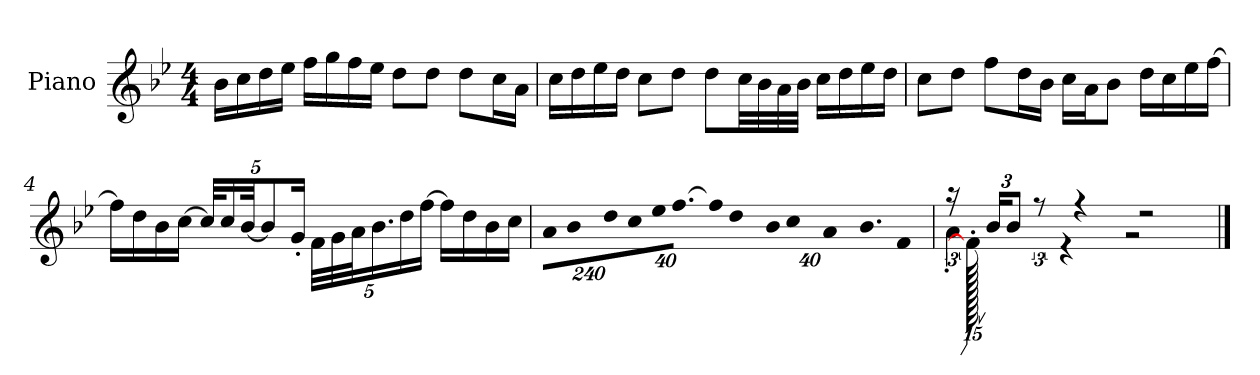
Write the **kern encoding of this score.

**kern
*part1
*staff1
*I"Piano
*I'P-no
*clefG2
*k[b-e-]
*M4/4
*MM90
=1
16b-\LL
16cc\
16dd\
16ee-\JJ
16ff\LL
16gg\
16ff\
16ee-\JJ
8dd\L
8dd\J
8dd\L
16cc\L
16a\JJ
=2
16cc\LL
16dd\
16ee-\
16dd\JJ
8cc\L
8dd\J
8dd\L
32cc\LL
32b-\
32a\
32b-\JJJ
16cc\LL
16dd\
16ee-\
16dd\JJ
=3
8cc\L
8dd\J
8ff\L
16dd\L
16b-\JJ
16cc\LL
16a\J
8b-\J
16dd\LL
16cc\
16ee-\
[16ff\JJ
!!LO:LB:g=z
=4
16ff\LL]
16dd\
16b-\
[16cc\JJ
*Xbrackettup
40cc/KLL]
20cc/
[40b-/JK
10b-/]
20g'/Jk
40f\LLL
40g\
40a\J
20.b-\
20dd\
[20ff\JJ
16ff\LL]
16dd\
16b-\
16cc\JJ
=5
!LO:N:vis=16
1920%137a\KL
!LO:N:vis=8
960%137b-\
!LO:N:vis=16
1920%137dd\L
!LO:N:vis=16
1920%137cc\
!LO:N:vis=32
640%23ee-\K
!LO:N:vis=16.
[960%103ff\JJ
!LO:N:vis=32
640%23ff\KLL]
!LO:N:vis=16
1920%137dd\
!LO:N:vis=32
640%23b-\K
!LO:N:vis=16
1920%137cc\
!LO:N:vis=16
1920%137a\
!LO:N:vis=16.
960%103b-\
[384%41f\J
=6
*brackettup
*^
24r	4a'\
1920f'\]	.
24b-/KL	.
12b-/J	.
12r	.
.	4r
4r	.
.	2r
2r	.
.	1920ryy
*v	*v
==
*-
